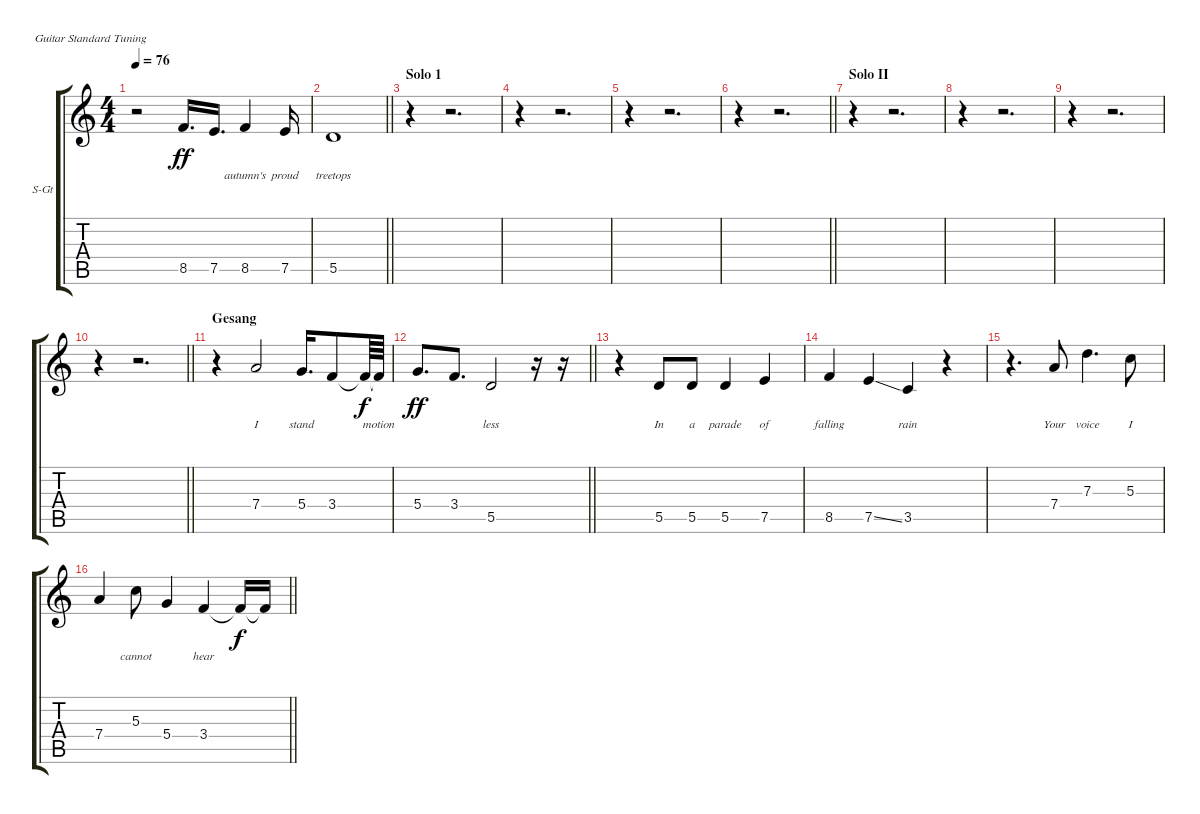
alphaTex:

\bracketExtendMode groupsimilarinstruments
\firstSystemTrackNameOrientation horizontal
\otherSystemsTrackNameOrientation horizontal
\track ("Mikael Akerfeldt - Vocals" "S-Gt") {instrument recorder}
\staff {score tabs}
\tuning (E4 B3 G3 D3 A2 E2)
\displaytranspose 12
\ts (4 4)
\tempo 76
\clef g2
\ks c
r.2{dy ff} 8.5.16{d lyrics (0 "") lyrics (1 "") lyrics (2 "") lyrics (3 "") lyrics (4 "")} 7.5.16{d lyrics (0 "") lyrics (1 "") lyrics (2 "") lyrics (3 "") lyrics (4 "")} 8.5.4{lyrics (0 "autumn's") lyrics (1 "") lyrics (2 "") lyrics (3 "") lyrics (4 "")} 7.5.16{lyrics (0 "proud") lyrics (1 "") lyrics (2 "") lyrics (3 "") lyrics (4 "")} |
\barLineRight lightlight
5.5.1{lyrics (0 "treetops") lyrics (1 "") lyrics (2 "") lyrics (3 "") lyrics (4 "")} |
\section ("" "Solo 1")
r.4 r.2{d} |
r.4 r.2{d} |
r.4 r.2{d} |
\barLineRight lightlight
r.4 r.2{d} |
\section ("" "Solo II")
r.4 r.2{d} |
r.4 r.2{d} |
r.4 r.2{d} |
\barLineRight lightlight
r.4 r.2{d} |
\section ("" "Gesang")
r.4 7.4.2{lyrics (0 "I") lyrics (1 "") lyrics (2 "") lyrics (3 "") lyrics (4 "")} 5.4.16{d lyrics (0 "stand") lyrics (1 "") lyrics (2 "") lyrics (3 "") lyrics (4 "")} 3.4.8{lyrics (0 "") lyrics (1 "") lyrics (2 "") lyrics (3 "") lyrics (4 "")} 3.4{t}.64{lyrics (0 "") lyrics (1 "") lyrics (2 "") lyrics (3 "") lyrics (4 "") dy f} 3.4{t}.64{lyrics (0 "motion") lyrics (1 "") lyrics (2 "") lyrics (3 "") lyrics (4 "")} |
\barLineRight lightlight
5.4.8{d lyrics (0 "") lyrics (1 "") lyrics (2 "") lyrics (3 "") lyrics (4 "") dy ff} 3.4.8{d lyrics (0 "") lyrics (1 "") lyrics (2 "") lyrics (3 "") lyrics (4 "")} 5.5.2{lyrics (0 "less") lyrics (1 "") lyrics (2 "") lyrics (3 "") lyrics (4 "")} r.16 r.16 |
r.4 5.5.8{lyrics (0 "In") lyrics (1 "") lyrics (2 "") lyrics (3 "") lyrics (4 "")} 5.5.8{lyrics (0 "a") lyrics (1 "") lyrics (2 "") lyrics (3 "") lyrics (4 "")} 5.5.4{lyrics (0 "parade") lyrics (1 "") lyrics (2 "") lyrics (3 "") lyrics (4 "")} 7.5.4{lyrics (0 "of") lyrics (1 "") lyrics (2 "") lyrics (3 "") lyrics (4 "")} |
8.5.4{lyrics (0 "falling") lyrics (1 "") lyrics (2 "") lyrics (3 "") lyrics (4 "")} 7.5{ss}.4{lyrics (0 "") lyrics (1 "") lyrics (2 "") lyrics (3 "") lyrics (4 "")} 3.5.4{lyrics (0 "rain") lyrics (1 "") lyrics (2 "") lyrics (3 "") lyrics (4 "")} r.4 |
r.4{d} 7.4.8{lyrics (0 "Your") lyrics (1 "") lyrics (2 "") lyrics (3 "") lyrics (4 "")} 7.3.4{d lyrics (0 "voice") lyrics (1 "") lyrics (2 "") lyrics (3 "") lyrics (4 "")} 5.3.8{lyrics (0 "I") lyrics (1 "") lyrics (2 "") lyrics (3 "") lyrics (4 "")} |
\barLineRight lightlight
7.4.4{lyrics (0 "") lyrics (1 "") lyrics (2 "") lyrics (3 "") lyrics (4 "")} 5.3.8{lyrics (0 "cannot") lyrics (1 "") lyrics (2 "") lyrics (3 "") lyrics (4 "")} 5.4.4{lyrics (0 "") lyrics (1 "") lyrics (2 "") lyrics (3 "") lyrics (4 "")} 3.4.4{lyrics (0 "hear") lyrics (1 "") lyrics (2 "") lyrics (3 "") lyrics (4 "")} 3.4{t}.16{lyrics (0 "") lyrics (1 "") lyrics (2 "") lyrics (3 "") lyrics (4 "") dy f} 3.4{t}.16{lyrics (0 "") lyrics (1 "") lyrics (2 "") lyrics (3 "") lyrics (4 "")}
